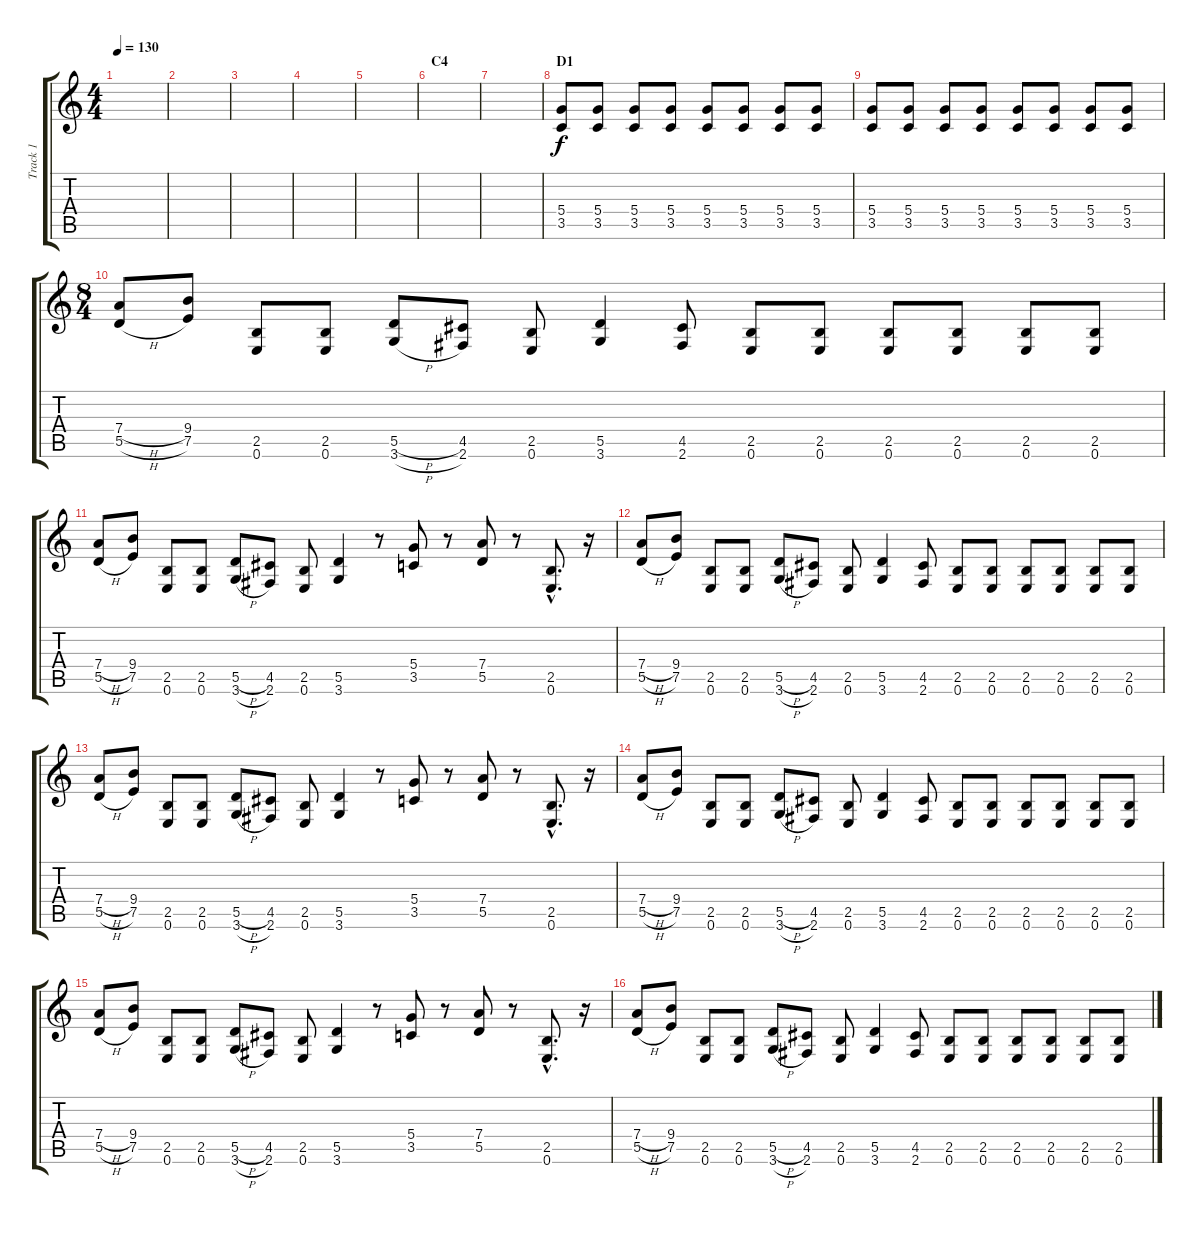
\track ("Track 1" "Track 1") {instrument distortionguitar}
\staff {score tabs}
\tuning (E4 B3 G3 D3 A2 E2) {hide}
\ts (4 4)
\tempo 130
\clef g2
\ks c
|
|
|
|
|
\section ("" "C4")
|
|
\section ("" "D1")
(5.4 3.5).8 (5.4 3.5).8 (5.4 3.5).8 (5.4 3.5).8 (5.4 3.5).8 (5.4 3.5).8 (5.4 3.5).8 (5.4 3.5).8 |
(5.4 3.5).8 (5.4 3.5).8 (5.4 3.5).8 (5.4 3.5).8 (5.4 3.5).8 (5.4 3.5).8 (5.4 3.5).8 (5.4 3.5).8 |
\ts (8 4)
(7.4{h} 5.5{h}).8 (9.4 7.5).8 (2.5 0.6).8 (2.5 0.6).8 (5.5{h} 3.6{h}).8 (4.5 2.6).8 (2.5 0.6).8 (5.5 3.6).4 (4.5 2.6).8 (2.5 0.6).8 (2.5 0.6).8 (2.5 0.6).8 (2.5 0.6).8 (2.5 0.6).8 (2.5 0.6).8 |
(7.4{h} 5.5{h}).8 (9.4 7.5).8 (2.5 0.6).8 (2.5 0.6).8 (5.5{h} 3.6{h}).8 (4.5 2.6).8 (2.5 0.6).8 (5.5 3.6).4 r.8 (5.4 3.5).8 r.8 (7.4 5.5).8 r.8 (2.5{hac} 0.6{hac}).8{d} r.16 |
(7.4{h} 5.5{h}).8 (9.4 7.5).8 (2.5 0.6).8 (2.5 0.6).8 (5.5{h} 3.6{h}).8 (4.5 2.6).8 (2.5 0.6).8 (5.5 3.6).4 (4.5 2.6).8 (2.5 0.6).8 (2.5 0.6).8 (2.5 0.6).8 (2.5 0.6).8 (2.5 0.6).8 (2.5 0.6).8 |
(7.4{h} 5.5{h}).8 (9.4 7.5).8 (2.5 0.6).8 (2.5 0.6).8 (5.5{h} 3.6{h}).8 (4.5 2.6).8 (2.5 0.6).8 (5.5 3.6).4 r.8 (5.4 3.5).8 r.8 (7.4 5.5).8 r.8 (2.5{hac} 0.6{hac}).8{d} r.16 |
(7.4{h} 5.5{h}).8 (9.4 7.5).8 (2.5 0.6).8 (2.5 0.6).8 (5.5{h} 3.6{h}).8 (4.5 2.6).8 (2.5 0.6).8 (5.5 3.6).4 (4.5 2.6).8 (2.5 0.6).8 (2.5 0.6).8 (2.5 0.6).8 (2.5 0.6).8 (2.5 0.6).8 (2.5 0.6).8 |
(7.4{h} 5.5{h}).8 (9.4 7.5).8 (2.5 0.6).8 (2.5 0.6).8 (5.5{h} 3.6{h}).8 (4.5 2.6).8 (2.5 0.6).8 (5.5 3.6).4 r.8 (5.4 3.5).8 r.8 (7.4 5.5).8 r.8 (2.5{hac} 0.6{hac}).8{d} r.16 |
(7.4{h} 5.5{h}).8 (9.4 7.5).8 (2.5 0.6).8 (2.5 0.6).8 (5.5{h} 3.6{h}).8 (4.5 2.6).8 (2.5 0.6).8 (5.5 3.6).4 (4.5 2.6).8 (2.5 0.6).8 (2.5 0.6).8 (2.5 0.6).8 (2.5 0.6).8 (2.5 0.6).8 (2.5 0.6).8
